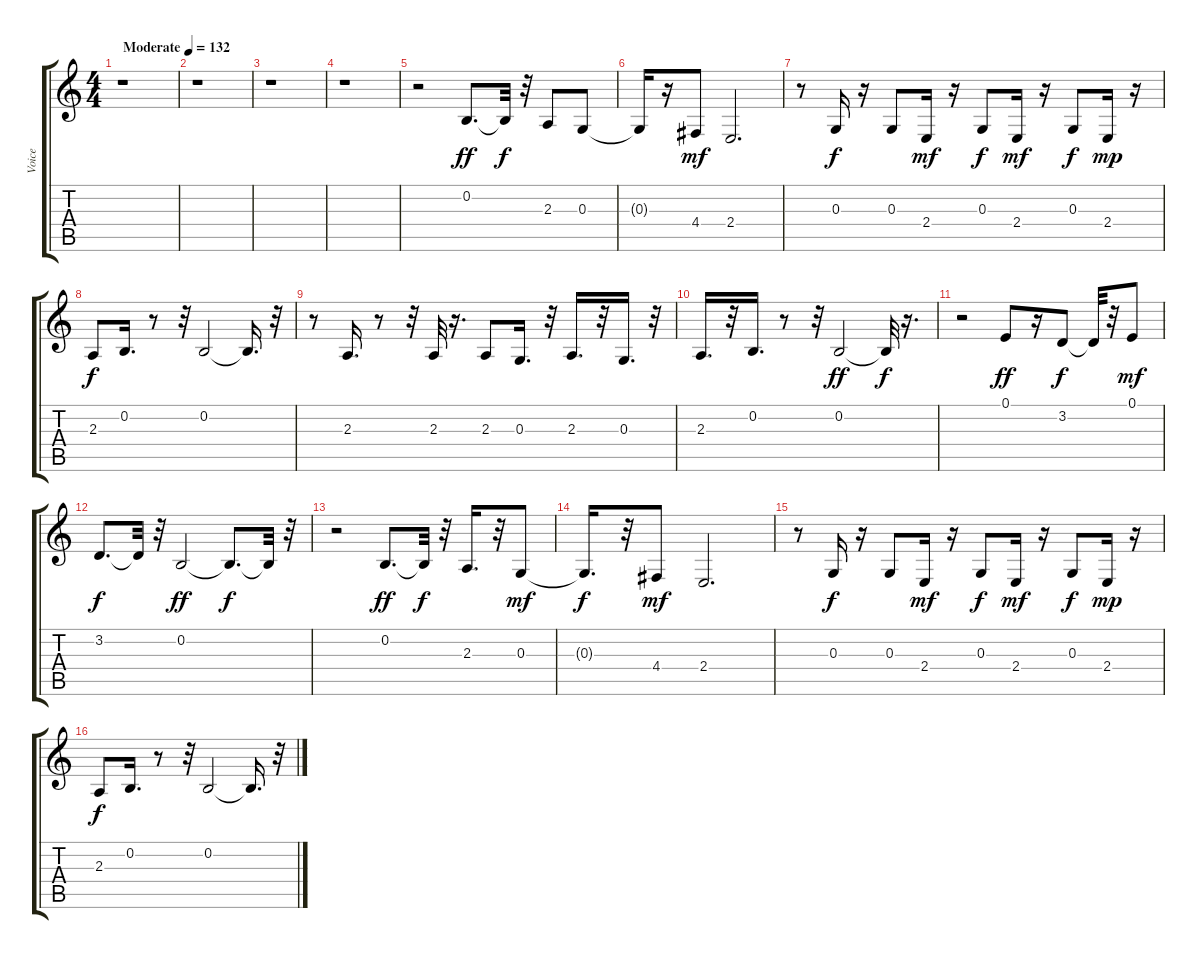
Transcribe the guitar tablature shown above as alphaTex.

\track ("Voice" "Voice") {instrument trumpet}
\staff {score tabs}
\tuning (E4 B3 G3 D3 A2 E2) {hide}
\ts (4 4)
\tempo (132 "Moderate")
\clef g2
\ks c
r.1{dy ff instrument trumpet} |
r.1 |
r.1 |
r.1 |
r.2 0.2.8{d} 0.2{t}.32{dy f} r.32 2.3.8 0.3.8 |
0.3{t}.16 r.16 4.4.8{dy mf} 2.4.2{d} |
r.8 0.3.16{dy f} r.16 0.3.8 2.4.16{dy mf} r.16 0.3.8{dy f} 2.4.16{dy mf} r.16 0.3.8{dy f} 2.4.16{dy mp} r.16 |
2.3.8{dy f} 0.2.16{d} r.8 r.32 0.2.2 0.2{t}.16{d} r.32 |
r.8 2.3.16{d} r.8 r.32 2.3.32 r.16{d} 2.3.8 0.3.16{d} r.32 2.3.16{d} r.32 0.3.16{d} r.32 |
2.3.16{d} r.32 0.2.16{d} r.8 r.32 0.2.2{dy ff} 0.2{t}.32{dy f} r.16{d} |
r.2 0.1.8{dy ff} r.16 3.2.8{dy f} 3.2{t}.32 r.32 0.1.8{dy mf} |
3.2.8{d dy f} 3.2{t}.32 r.32 0.2.2{dy ff} 0.2{t}.8{d dy f} 0.2{t}.32 r.32 |
r.2 0.2.8{d dy ff} 0.2{t}.32{dy f} r.32 2.3.16{d} r.32 0.3.8{dy mf} |
0.3{t}.16{d dy f} r.32 4.4.8{dy mf} 2.4.2{d} |
r.8 0.3.16{dy f} r.16 0.3.8 2.4.16{dy mf} r.16 0.3.8{dy f} 2.4.16{dy mf} r.16 0.3.8{dy f} 2.4.16{dy mp} r.16 |
2.3.8{dy f} 0.2.16{d} r.8 r.32 0.2.2 0.2{t}.16{d} r.32
